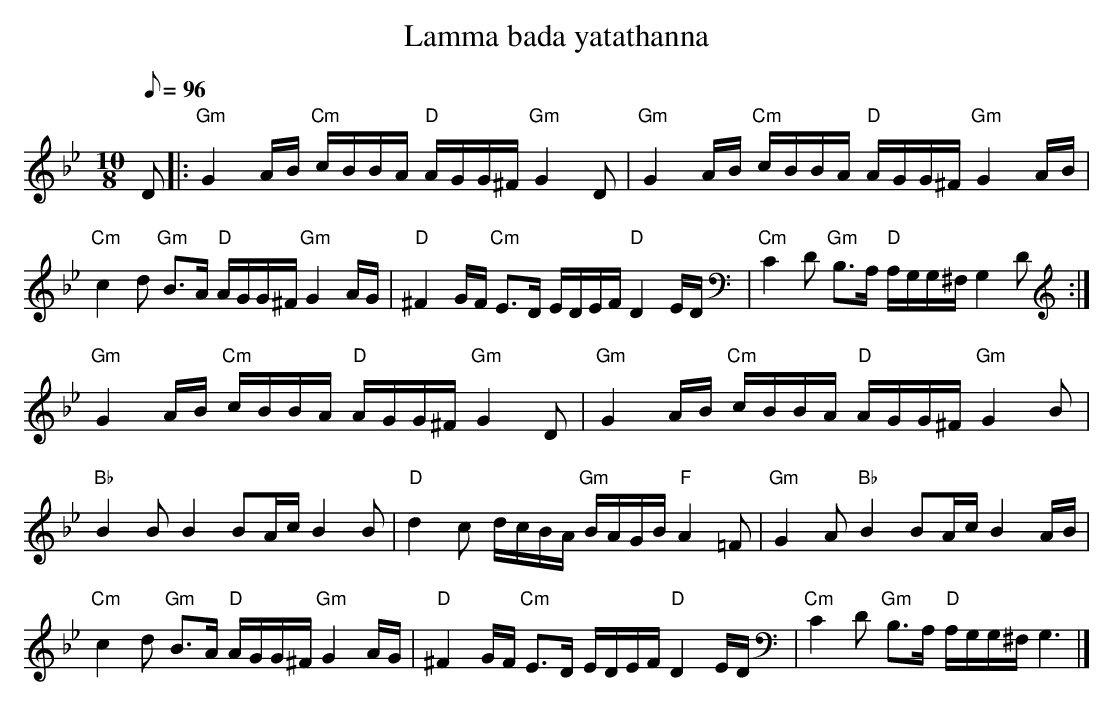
X:1
T:Lamma bada yatathanna
Q:1/8=96
M:10/8
L:1/16
K:Gm
D2 \
|: "Gm"G4AB "Cm"cBBA "D"AGG^F "Gm"G4D2 | "Gm"G4AB "Cm"cBBA "D"AGG^F "Gm"G4AB |
"Cm"c4d2 "Gm"B3A "D"AGG^F "Gm"G4AG | "D"^F4GF "Cm"E3D EDEF "D"D4ED | "Cm"C4D2 "Gm"B,3A, "D"A,G,G,^F, G,4D2 :|
"Gm"G4AB "Cm"cBBA "D"AGG^F "Gm"G4D2 | "Gm"G4AB "Cm"cBBA "D"AGG^F "Gm"G4B2 |
"Bb"B4B2 B4 B2Ac B4B2 | "D"d4c2 dcBA "Gm"BAGB "F"A4=F2 | "Gm"G4A2 "Bb"B4 B2Ac B4AB |
"Cm"c4d2 "Gm"B3A "D"AGG^F "Gm"G4AG | "D"^F4GF "Cm"E3D EDEF "D"D4ED | \
"Cm"C4D2 "Gm"B,3A, "D"A,G,G,^F, G,6 |]
